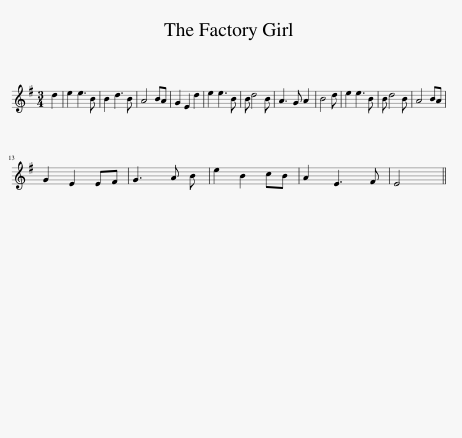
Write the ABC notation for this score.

X:1
L:1/8
M:3/4
I:linebreak $
K:G
V:1 treble
V:1
 d2 | e2 e3 B | B2 d3 B | A4 BA | G2 E2 d2 | %5
 e2 e3 B | B d4 B | A3 G A2 | B4 d | e2 e3 B | %10
 B d4 B | A4 BA |$ G2 E2 EF | G3 A B | e2 B2 cB | %15
 A2 E3 F | E4 || %17
